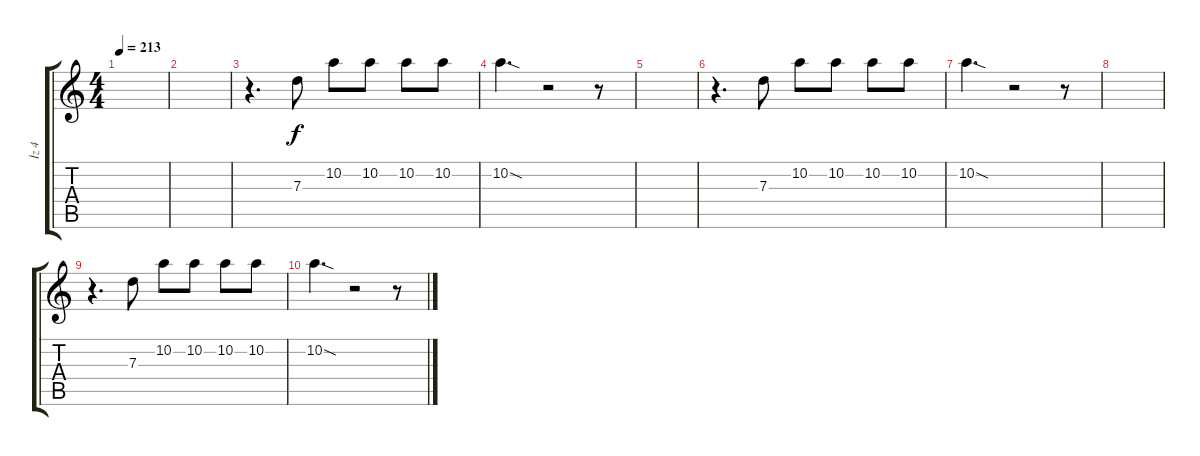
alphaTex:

\track ("İz 4" "İz 4") {instrument distortionguitar}
\staff {score tabs}
\tuning (E4 B3 G3 D3 A2 E2) {hide}
\ts (4 4)
\tempo 213
\clef g2
\ks c
|
|
r.4{d} 7.3.8 10.2.8 10.2.8 10.2.8 10.2.8 |
10.2{sod}.4{d} r.2 r.8 |
|
r.4{d} 7.3.8 10.2.8 10.2.8 10.2.8 10.2.8 |
10.2{sod}.4{d} r.2 r.8 |
|
r.4{d} 7.3.8 10.2.8 10.2.8 10.2.8 10.2.8 |
10.2{sod}.4{d} r.2 r.8
